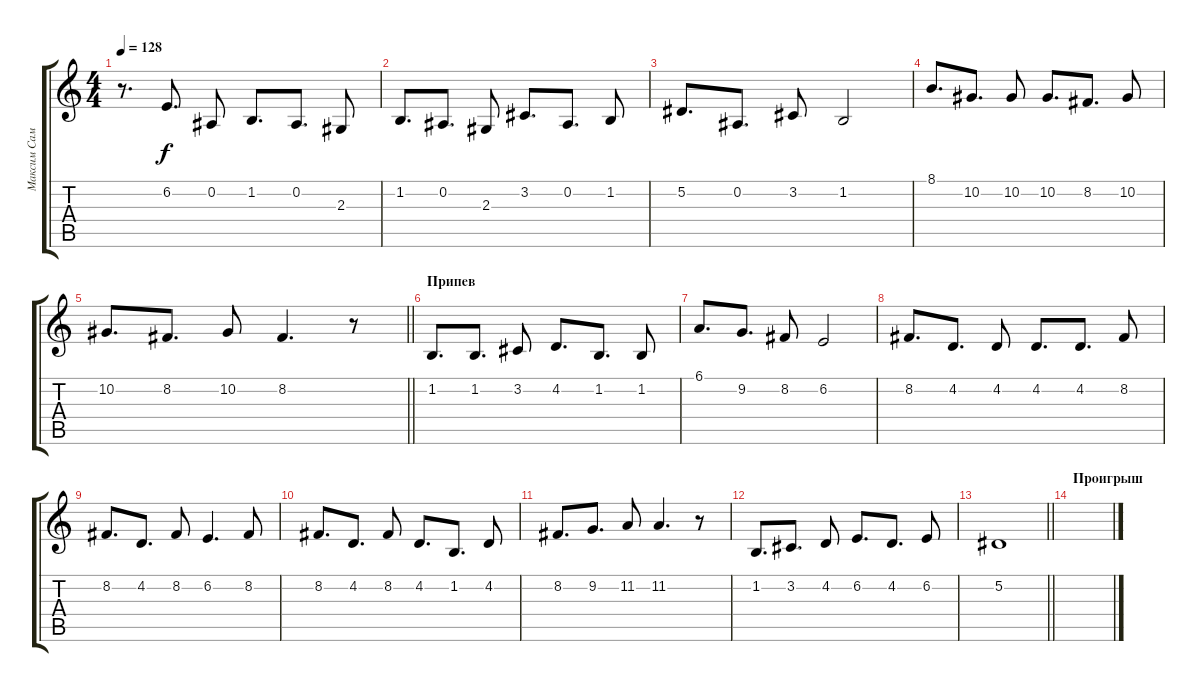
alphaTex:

\track ("Максим Самосват" "Максим Сам") {instrument tenorsax}
\staff {score tabs}
\tuning (Eb4 Bb3 Gb3 Db3 Ab2 Eb2) {hide}
\ts (4 4)
\tempo 128
\clef g2
\ks c
r.8{d dy f} 6.2.8{d} 0.2.8 1.2.8{d} 0.2.8{d} 2.3.8 |
1.2.8{d} 0.2.8{d} 2.3.8 3.2.8{d} 0.2.8{d} 1.2.8 |
5.2.8{d} 0.2.8{d} 3.2.8 1.2.2 |
8.1.8{d} 10.2.8{d} 10.2.8 10.2.8{d} 8.2.8{d} 10.2.8 |
\barLineRight lightlight
10.2.8{d} 8.2.8{d} 10.2.8 8.2.4{d} r.8 |
\section ("" "Припев")
1.2.8{d} 1.2.8{d} 3.2.8 4.2.8{d} 1.2.8{d} 1.2.8 |
6.1.8{d} 9.2.8{d} 8.2.8 6.2.2 |
8.2.8{d} 4.2.8{d} 4.2.8 4.2.8{d} 4.2.8{d} 8.2.8 |
8.2.8{d} 4.2.8{d} 8.2.8 6.2.4{d} 8.2.8 |
8.2.8{d} 4.2.8{d} 8.2.8 4.2.8{d} 1.2.8{d} 4.2.8 |
8.2.8{d} 9.2.8{d} 11.2.8 11.2.4{d} r.8 |
1.2.8{d} 3.2.8{d} 4.2.8 6.2.8{d} 4.2.8{d} 6.2.8 |
\barLineRight lightlight
5.2.1 |
\section ("" "Проигрыш")
